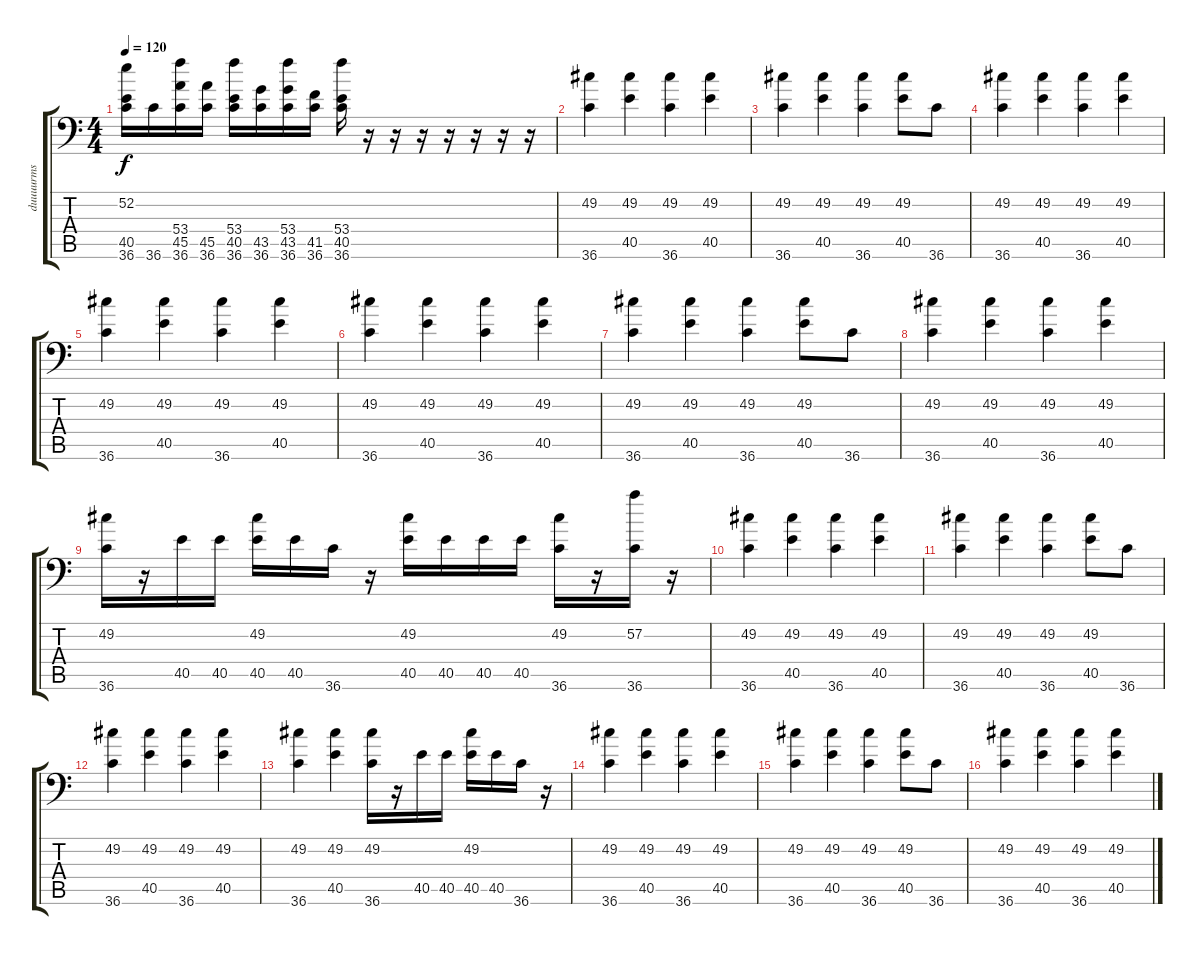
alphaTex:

\track ("duuuurms" "duuuurms") {instrument acousticgrandpiano}
\staff {score tabs}
\tuning (C-1 C-1 C-1 C-1 C-1 C-1) {hide}
\ts (4 4)
\tempo 120
\clef f4
\ks c
(52.2 40.5 36.6).16{dy f} 36.6.16 (53.4 45.5 36.6).16 (45.5 36.6).16 (53.4 40.5 36.6).16 (43.5 36.6).16 (53.4 43.5 36.6).16 (41.5 36.6).16 (53.4 40.5 36.6).16 r.16 r.16 r.16 r.16 r.16 r.16 r.16 |
(49.2 36.6).4 (49.2 40.5).4 (49.2 36.6).4 (49.2 40.5).4 |
(49.2 36.6).4 (49.2 40.5).4 (49.2 36.6).4 (49.2 40.5).8 36.6.8 |
(49.2 36.6).4 (49.2 40.5).4 (49.2 36.6).4 (49.2 40.5).4 |
(49.2 36.6).4 (49.2 40.5).4 (49.2 36.6).4 (49.2 40.5).4 |
(49.2 36.6).4 (49.2 40.5).4 (49.2 36.6).4 (49.2 40.5).4 |
(49.2 36.6).4 (49.2 40.5).4 (49.2 36.6).4 (49.2 40.5).8 36.6.8 |
(49.2 36.6).4 (49.2 40.5).4 (49.2 36.6).4 (49.2 40.5).4 |
(49.2 36.6).16 r.16 40.5.16 40.5.16 (49.2 40.5).16 40.5.16 36.6.16 r.16 (49.2 40.5).16 40.5.16 40.5.16 40.5.16 (49.2 36.6).16 r.16 (57.2 36.6).16 r.16 |
(49.2 36.6).4 (49.2 40.5).4 (49.2 36.6).4 (49.2 40.5).4 |
(49.2 36.6).4 (49.2 40.5).4 (49.2 36.6).4 (49.2 40.5).8 36.6.8 |
(49.2 36.6).4 (49.2 40.5).4 (49.2 36.6).4 (49.2 40.5).4 |
(49.2 36.6).4 (49.2 40.5).4 (49.2 36.6).16 r.16 40.5.16 40.5.16 (49.2 40.5).16 40.5.16 36.6.16 r.16 |
(49.2 36.6).4 (49.2 40.5).4 (49.2 36.6).4 (49.2 40.5).4 |
(49.2 36.6).4 (49.2 40.5).4 (49.2 36.6).4 (49.2 40.5).8 36.6.8 |
(49.2 36.6).4 (49.2 40.5).4 (49.2 36.6).4 (49.2 40.5).4
